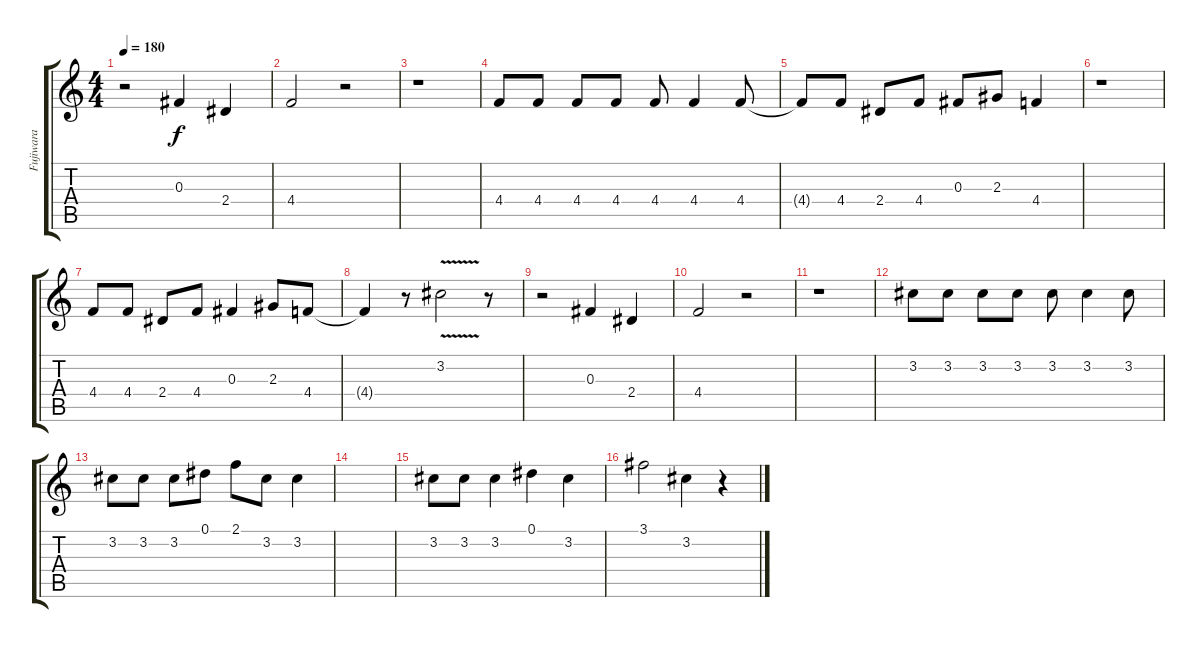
\track ("Fujiwara" "Fujiwara") {instrument electricguitarjazz}
\staff {score tabs}
\tuning (Eb4 Bb3 Gb3 Db3 Ab2 Eb2) {hide}
\ts (4 4)
\tempo 180
\clef g2
\ks c
r.2{dy f} 0.3.4 2.4.4 |
4.4.2 r.2 |
r.1 |
4.4.8 4.4.8 4.4.8 4.4.8 4.4.8 4.4.4 4.4.8 |
4.4{t}.8 4.4.8 2.4.8 4.4.8 0.3.8 2.3.8 4.4.4 |
r.1 |
4.4.8 4.4.8 2.4.8 4.4.8 0.3.4 2.3.8 4.4.8 |
4.4{t}.4 r.8 3.2{v}.2 r.8 |
r.2 0.3.4 2.4.4 |
4.4.2 r.2 |
r.1 |
3.2.8 3.2.8 3.2.8 3.2.8 3.2.8 3.2.4 3.2.8 |
3.2.8 3.2.8 3.2.8 0.1.8 2.1.8 3.2.8 3.2.4 |
|
3.2.8 3.2.8 3.2.4 0.1.4 3.2.4 |
3.1.2 3.2.4 r.4
